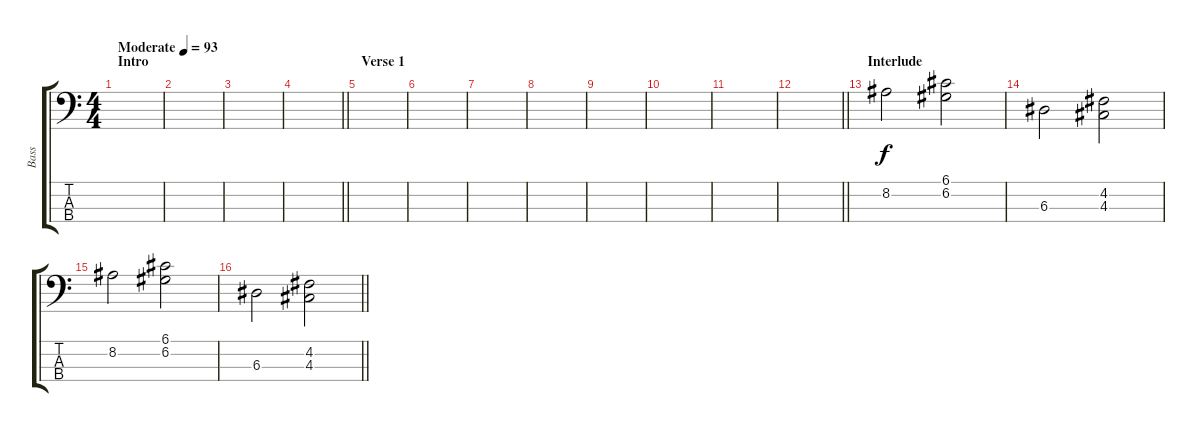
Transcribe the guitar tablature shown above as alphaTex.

\track ("Bass" "Bass") {instrument electricbassfinger}
\staff {score tabs}
\tuning (G2 D2 A1 E1) {hide}
\ts (4 4)
\section ("" "Intro")
\tempo (93 "Moderate")
\clef f4
\ks c
|
|
|
\barLineRight lightlight
|
\section ("" "Verse 1")
|
|
|
|
|
|
|
\barLineRight lightlight
|
\section ("" "Interlude")
8.2.2 (6.1 6.2).2 |
6.3.2 (4.2 4.3).2 |
8.2.2 (6.1 6.2).2 |
\barLineRight lightlight
6.3.2 (4.2 4.3).2
